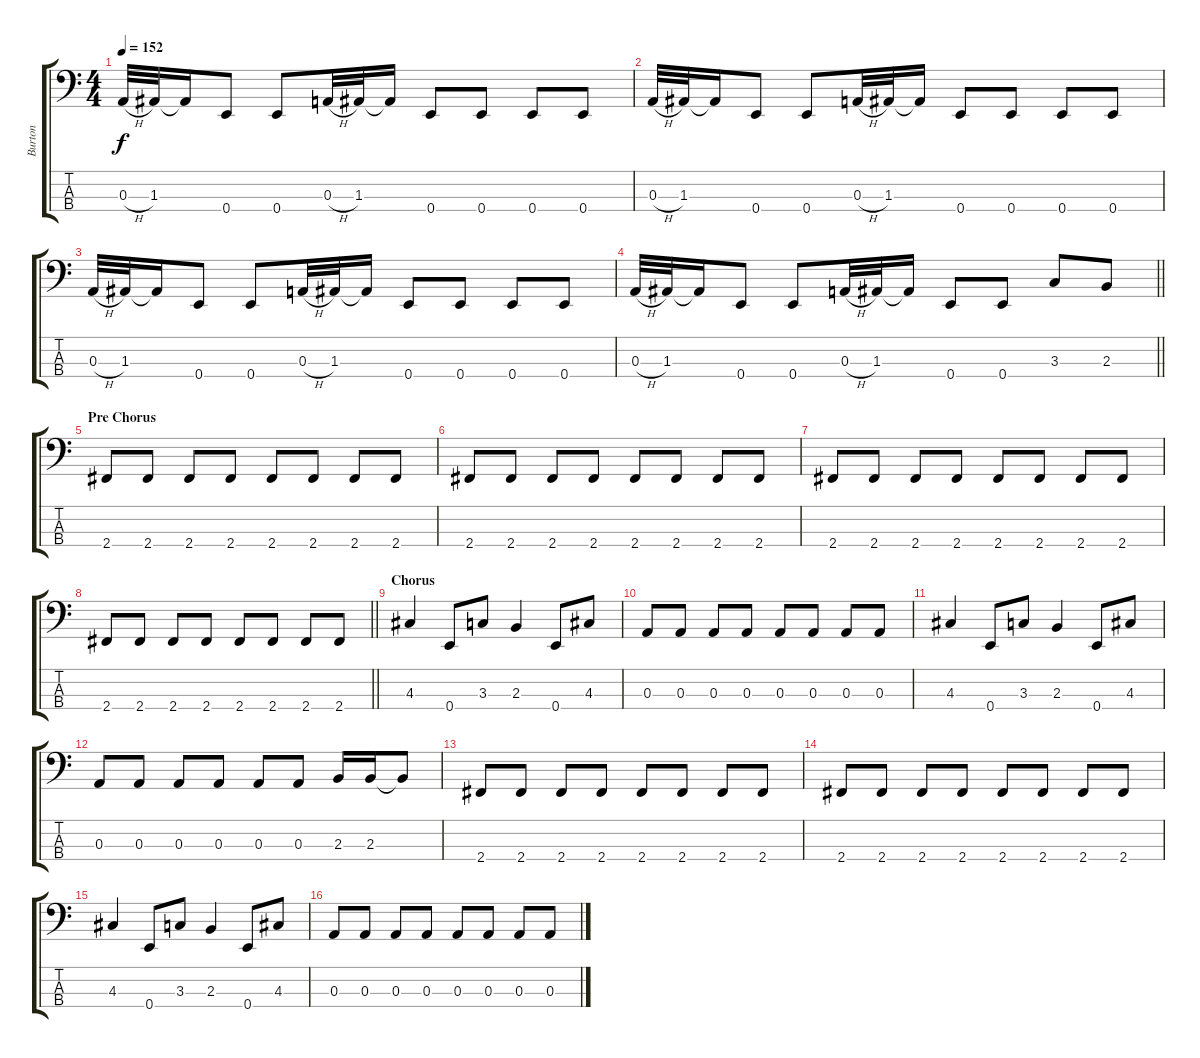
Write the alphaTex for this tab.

\track ("Burton" "Burton") {instrument electricbassfinger}
\staff {score tabs}
\tuning (G2 D2 A1 E1) {hide}
\ts (4 4)
\tempo 152
\clef f4
\ks c
0.3{h}.32{dy f} 1.3.32 1.3{t}.16 0.4.8 0.4.8 0.3{h}.32 1.3.32 1.3{t}.16 0.4.8 0.4.8 0.4.8 0.4.8 |
0.3{h}.32 1.3.32 1.3{t}.16 0.4.8 0.4.8 0.3{h}.32 1.3.32 1.3{t}.16 0.4.8 0.4.8 0.4.8 0.4.8 |
0.3{h}.32 1.3.32 1.3{t}.16 0.4.8 0.4.8 0.3{h}.32 1.3.32 1.3{t}.16 0.4.8 0.4.8 0.4.8 0.4.8 |
\barLineRight lightlight
0.3{h}.32 1.3.32 1.3{t}.16 0.4.8 0.4.8 0.3{h}.32 1.3.32 1.3{t}.16 0.4.8 0.4.8 3.3.8 2.3.8 |
\section ("" "Pre Chorus")
2.4.8 2.4.8 2.4.8 2.4.8 2.4.8 2.4.8 2.4.8 2.4.8 |
2.4.8 2.4.8 2.4.8 2.4.8 2.4.8 2.4.8 2.4.8 2.4.8 |
2.4.8 2.4.8 2.4.8 2.4.8 2.4.8 2.4.8 2.4.8 2.4.8 |
\barLineRight lightlight
2.4.8 2.4.8 2.4.8 2.4.8 2.4.8 2.4.8 2.4.8 2.4.8 |
\section ("" "Chorus")
4.3.4 0.4.8 3.3.8 2.3.4 0.4.8 4.3.8 |
0.3.8 0.3.8 0.3.8 0.3.8 0.3.8 0.3.8 0.3.8 0.3.8 |
4.3.4 0.4.8 3.3.8 2.3.4 0.4.8 4.3.8 |
0.3.8 0.3.8 0.3.8 0.3.8 0.3.8 0.3.8 2.3.16 2.3.16 2.3{t}.8 |
2.4.8 2.4.8 2.4.8 2.4.8 2.4.8 2.4.8 2.4.8 2.4.8 |
2.4.8 2.4.8 2.4.8 2.4.8 2.4.8 2.4.8 2.4.8 2.4.8 |
4.3.4 0.4.8 3.3.8 2.3.4 0.4.8 4.3.8 |
0.3.8 0.3.8 0.3.8 0.3.8 0.3.8 0.3.8 0.3.8 0.3.8
